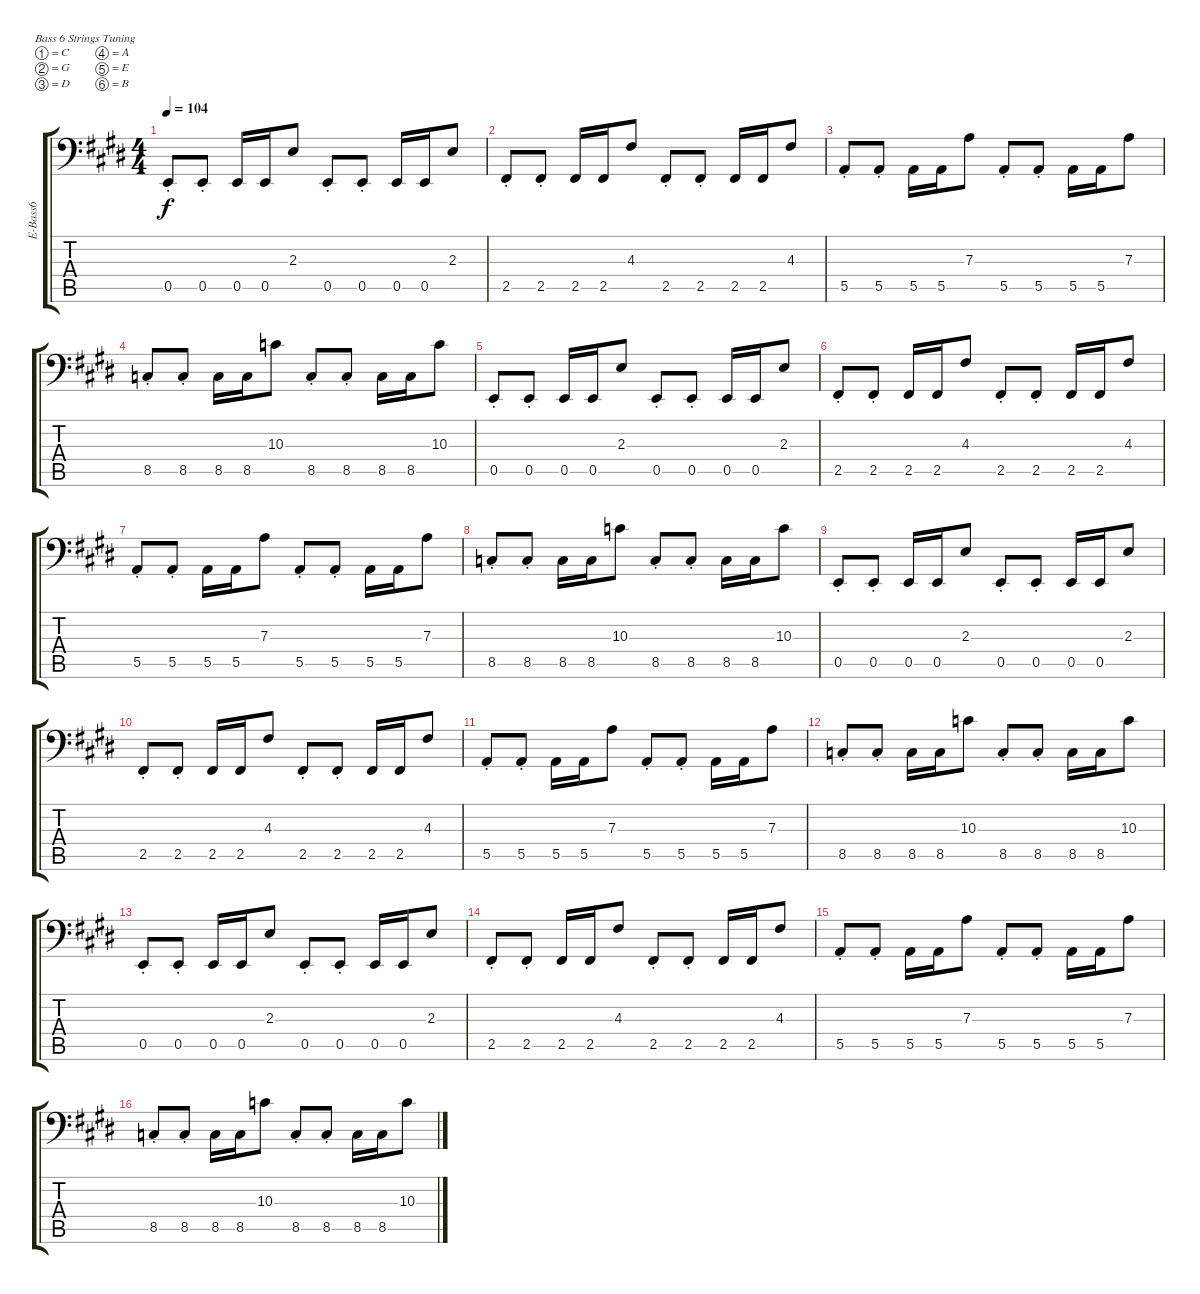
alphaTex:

\defaultSystemsLayout 4
\bracketExtendMode groupsimilarinstruments
\otherSystemsTrackNameOrientation horizontal
\track ("Electric Bass" "E-Bass6") {multiBarRest instrument electricbassfinger}
\staff {score tabs}
\tuning (C3 G2 D2 A1 E1 B0)
\ts (4 4)
\tempo 104
\clef f4
\ks c#minor
0.5{st acc forcenatural}.8{dy f beam Up} 0.5{st acc forcenatural}.8{beam Up} 0.5{acc forcenatural}.16{beam Up} 0.5{acc forcenatural}.16{beam Up} 2.3{acc forcenatural}.8{beam Up} 0.5{st acc forcenatural}.8{beam Up} 0.5{st acc forcenatural}.8{beam Up} 0.5{acc forcenatural}.16{beam Up} 0.5{acc forcenatural}.16{beam Up} 2.3{acc forcenatural}.8{beam Up} |
2.5{st acc #}.8{beam Up} 2.5{st acc #}.8{beam Up} 2.5{acc #}.16{beam Up} 2.5{acc #}.16{beam Up} 4.3{acc #}.8{beam Up} 2.5{st acc #}.8{beam Up} 2.5{st acc #}.8{beam Up} 2.5{acc #}.16{beam Up} 2.5{acc #}.16{beam Up} 4.3{acc #}.8{beam Up} |
5.5{st acc forcenatural}.8{beam Up} 5.5{st acc forcenatural}.8{beam Up} 5.5{acc forcenatural}.16{beam Down} 5.5{acc forcenatural}.16{beam Down} 7.3{acc forcenatural}.8{beam Down} 5.5{st acc forcenatural}.8{beam Up} 5.5{st acc forcenatural}.8{beam Up} 5.5{acc forcenatural}.16{beam Down} 5.5{acc forcenatural}.16{beam Down} 7.3{acc forcenatural}.8{beam Down} |
8.5{st acc forcenatural}.8{beam Up} 8.5{st acc forcenatural}.8{beam Up} 8.5{acc forcenatural}.16{beam Down} 8.5{acc forcenatural}.16{beam Down} 10.3{acc forcenatural}.8{beam Down} 8.5{st acc forcenatural}.8{beam Up} 8.5{st acc forcenatural}.8{beam Up} 8.5{acc forcenatural}.16{beam Down} 8.5{acc forcenatural}.16{beam Down} 10.3{acc forcenatural}.8{beam Down} |
0.5{st acc forcenatural}.8{beam Up} 0.5{st acc forcenatural}.8{beam Up} 0.5{acc forcenatural}.16{beam Up} 0.5{acc forcenatural}.16{beam Up} 2.3{acc forcenatural}.8{beam Up} 0.5{st acc forcenatural}.8{beam Up} 0.5{st acc forcenatural}.8{beam Up} 0.5{acc forcenatural}.16{beam Up} 0.5{acc forcenatural}.16{beam Up} 2.3{acc forcenatural}.8{beam Up} |
2.5{st acc #}.8{beam Up} 2.5{st acc #}.8{beam Up} 2.5{acc #}.16{beam Up} 2.5{acc #}.16{beam Up} 4.3{acc #}.8{beam Up} 2.5{st acc #}.8{beam Up} 2.5{st acc #}.8{beam Up} 2.5{acc #}.16{beam Up} 2.5{acc #}.16{beam Up} 4.3{acc #}.8{beam Up} |
5.5{st acc forcenatural}.8{beam Up} 5.5{st acc forcenatural}.8{beam Up} 5.5{acc forcenatural}.16{beam Down} 5.5{acc forcenatural}.16{beam Down} 7.3{acc forcenatural}.8{beam Down} 5.5{st acc forcenatural}.8{beam Up} 5.5{st acc forcenatural}.8{beam Up} 5.5{acc forcenatural}.16{beam Down} 5.5{acc forcenatural}.16{beam Down} 7.3{acc forcenatural}.8{beam Down} |
8.5{st acc forcenatural}.8{beam Up} 8.5{st acc forcenatural}.8{beam Up} 8.5{acc forcenatural}.16{beam Down} 8.5{acc forcenatural}.16{beam Down} 10.3{acc forcenatural}.8{beam Down} 8.5{st acc forcenatural}.8{beam Up} 8.5{st acc forcenatural}.8{beam Up} 8.5{acc forcenatural}.16{beam Down} 8.5{acc forcenatural}.16{beam Down} 10.3{acc forcenatural}.8{beam Down} |
0.5{st acc forcenatural}.8{beam Up} 0.5{st acc forcenatural}.8{beam Up} 0.5{acc forcenatural}.16{beam Up} 0.5{acc forcenatural}.16{beam Up} 2.3{acc forcenatural}.8{beam Up} 0.5{st acc forcenatural}.8{beam Up} 0.5{st acc forcenatural}.8{beam Up} 0.5{acc forcenatural}.16{beam Up} 0.5{acc forcenatural}.16{beam Up} 2.3{acc forcenatural}.8{beam Up} |
2.5{st acc #}.8{beam Up} 2.5{st acc #}.8{beam Up} 2.5{acc #}.16{beam Up} 2.5{acc #}.16{beam Up} 4.3{acc #}.8{beam Up} 2.5{st acc #}.8{beam Up} 2.5{st acc #}.8{beam Up} 2.5{acc #}.16{beam Up} 2.5{acc #}.16{beam Up} 4.3{acc #}.8{beam Up} |
5.5{st acc forcenatural}.8{beam Up} 5.5{st acc forcenatural}.8{beam Up} 5.5{acc forcenatural}.16{beam Down} 5.5{acc forcenatural}.16{beam Down} 7.3{acc forcenatural}.8{beam Down} 5.5{st acc forcenatural}.8{beam Up} 5.5{st acc forcenatural}.8{beam Up} 5.5{acc forcenatural}.16{beam Down} 5.5{acc forcenatural}.16{beam Down} 7.3{acc forcenatural}.8{beam Down} |
8.5{st acc forcenatural}.8{beam Up} 8.5{st acc forcenatural}.8{beam Up} 8.5{acc forcenatural}.16{beam Down} 8.5{acc forcenatural}.16{beam Down} 10.3{acc forcenatural}.8{beam Down} 8.5{st acc forcenatural}.8{beam Up} 8.5{st acc forcenatural}.8{beam Up} 8.5{acc forcenatural}.16{beam Down} 8.5{acc forcenatural}.16{beam Down} 10.3{acc forcenatural}.8{beam Down} |
0.5{st acc forcenatural}.8{beam Up} 0.5{st acc forcenatural}.8{beam Up} 0.5{acc forcenatural}.16{beam Up} 0.5{acc forcenatural}.16{beam Up} 2.3{acc forcenatural}.8{beam Up} 0.5{st acc forcenatural}.8{beam Up} 0.5{st acc forcenatural}.8{beam Up} 0.5{acc forcenatural}.16{beam Up} 0.5{acc forcenatural}.16{beam Up} 2.3{acc forcenatural}.8{beam Up} |
2.5{st acc #}.8{beam Up} 2.5{st acc #}.8{beam Up} 2.5{acc #}.16{beam Up} 2.5{acc #}.16{beam Up} 4.3{acc #}.8{beam Up} 2.5{st acc #}.8{beam Up} 2.5{st acc #}.8{beam Up} 2.5{acc #}.16{beam Up} 2.5{acc #}.16{beam Up} 4.3{acc #}.8{beam Up} |
5.5{st acc forcenatural}.8{beam Up} 5.5{st acc forcenatural}.8{beam Up} 5.5{acc forcenatural}.16{beam Down} 5.5{acc forcenatural}.16{beam Down} 7.3{acc forcenatural}.8{beam Down} 5.5{st acc forcenatural}.8{beam Up} 5.5{st acc forcenatural}.8{beam Up} 5.5{acc forcenatural}.16{beam Down} 5.5{acc forcenatural}.16{beam Down} 7.3{acc forcenatural}.8{beam Down} |
8.5{st acc forcenatural}.8{beam Up} 8.5{st acc forcenatural}.8{beam Up} 8.5{acc forcenatural}.16{beam Down} 8.5{acc forcenatural}.16{beam Down} 10.3{acc forcenatural}.8{beam Down} 8.5{st acc forcenatural}.8{beam Up} 8.5{st acc forcenatural}.8{beam Up} 8.5{acc forcenatural}.16{beam Down} 8.5{acc forcenatural}.16{beam Down} 10.3{acc forcenatural}.8{beam Down}
